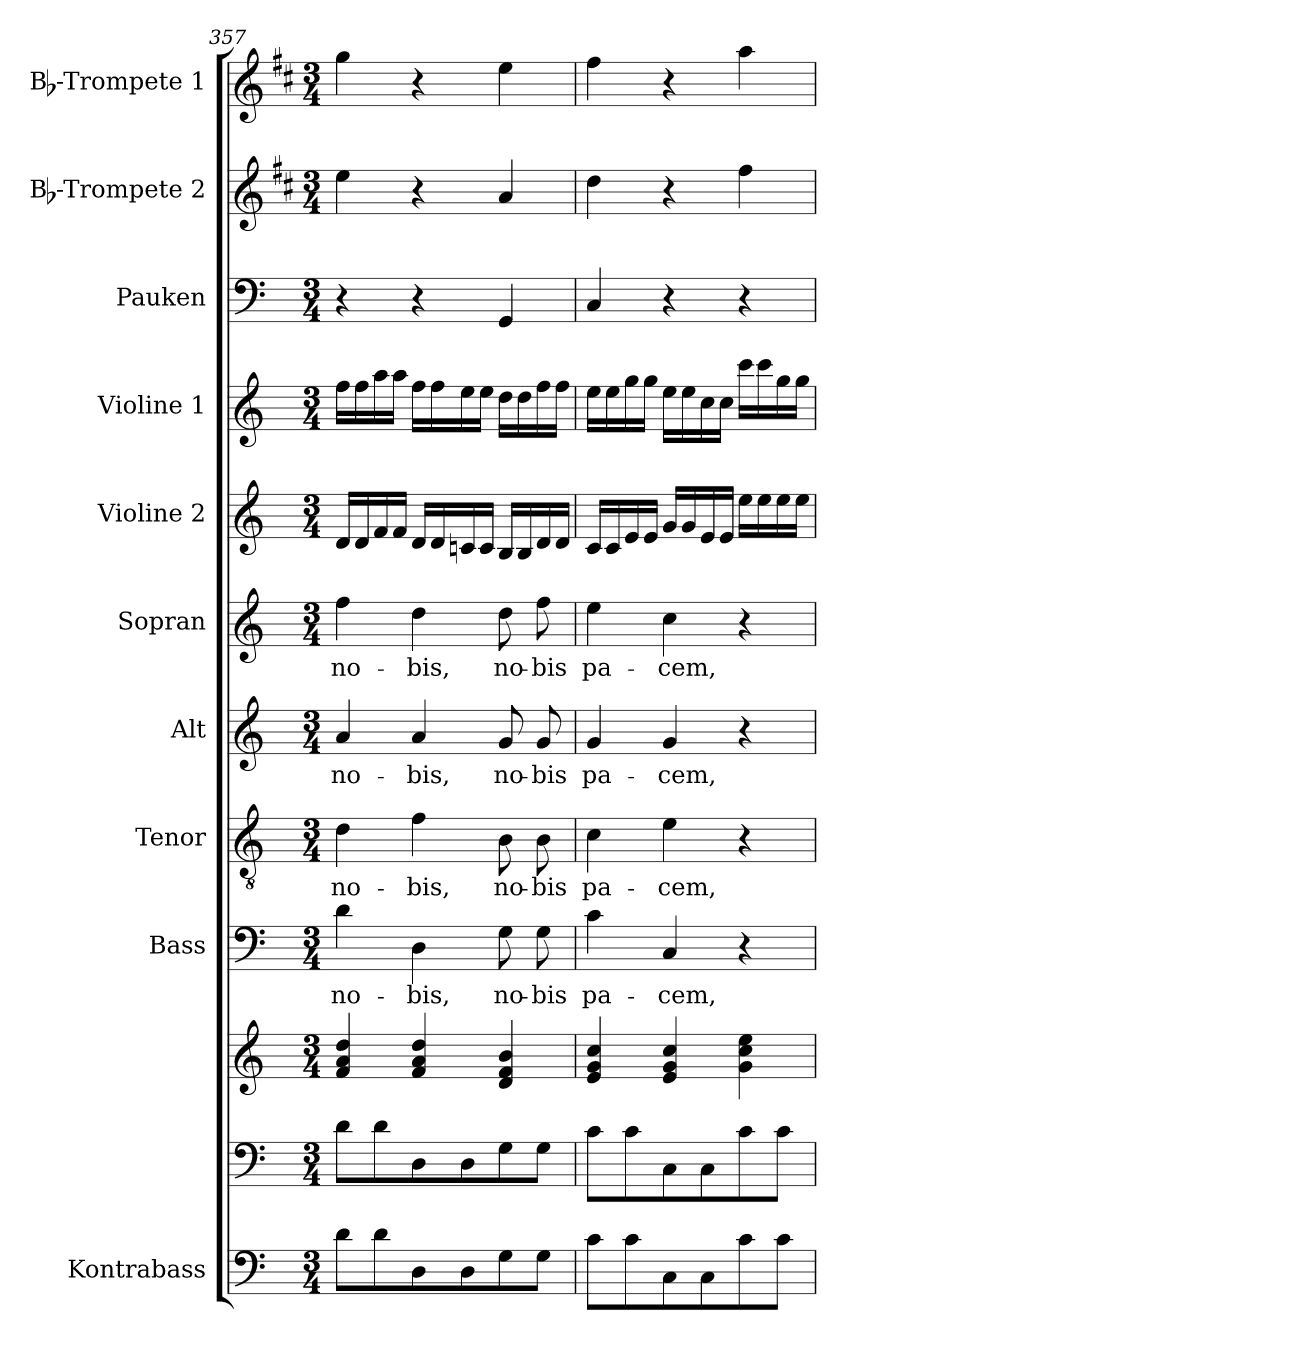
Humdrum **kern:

**kern	**kern	**kern	**kern	**text	**kern	**text	**kern	**text	**kern	**text	**kern	**kern	**kern	**kern	**kern
*part11	*part10	*part10	*part9	*part9	*part8	*part8	*part7	*part7	*part6	*part6	*part5	*part4	*part3	*part2	*part1
*staff12	*staff11	*staff10	*staff9	*staff9	*staff8	*staff8	*staff7	*staff7	*staff6	*staff6	*staff5	*staff4	*staff3	*staff2	*staff1
*I"Kontrabass	*	*	*I"Bass	*	*I"Tenor	*	*I"Alt	*	*I"Sopran	*	*I"Violine 2	*I"Violine 1	*I"Pauken	*I"Bb-Trompete 2	*I"Bb-Trompete 1
*I'Kb.	*	*	*I'B.	*	*I'T.	*	*I'A.	*	*I'S.	*	*I'Vl. 2	*I'Vl. 1	*I'Pk.	*I'Bb Trp. 2	*I'Bb Trp. 1
!!LO:PB:g=z
*clefF4	*clefF4	*clefG2	*clefF4	*	*clefGv2	*	*clefG2	*	*clefG2	*	*clefG2	*clefG2	*clefF4	*clefG2	*clefG2
*ITrd7c12	*	*	*	*	*	*	*	*	*	*	*	*	*	*ITrd1c2	*ITrd1c2
*k[]	*k[]	*k[]	*k[]	*	*k[]	*	*k[]	*	*k[]	*	*k[]	*k[]	*k[]	*k[]	*k[]
*C:	*C:	*C:	*C:	*	*C:	*	*C:	*	*C:	*	*C:	*C:	*C:	*C:	*C:
*M3/4	*M3/4	*M3/4	*M3/4	*	*M3/4	*	*M3/4	*	*M3/4	*	*M3/4	*M3/4	*M3/4	*M3/4	*M3/4
=357	=357	=357	=357	=357	=357	=357	=357	=357	=357	=357	=357	=357	=357	=357	=357
!	!	!	!	!LO:LY:b	!	!LO:LY:b	!	!LO:LY:b	!	!LO:LY:b	!	!	!	!	!
8D\L	8d\L	4f/ 4a/ 4dd/	4d\	no-	4d\	no-	4a/	no-	4ff\	no-	16d/LL	16ff\LL	4r	4dd\	4ff\
.	.	.	.	.	.	.	.	.	.	.	16d/	16ff\	.	.	.
8D\	8d\	.	.	.	.	.	.	.	.	.	16f/	16aa\	.	.	.
.	.	.	.	.	.	.	.	.	.	.	16f/JJ	16aa\JJ	.	.	.
!	!	!	!	!LO:LY:b	!	!LO:LY:b	!	!LO:LY:b	!	!LO:LY:b	!	!	!	!	!
8DD\	8D\	4f/ 4a/ 4dd/	4D\	-bis,	4f\	-bis,	4a/	-bis,	4dd\	-bis,	16d/LL	16ff\LL	4r	4r	4r
.	.	.	.	.	.	.	.	.	.	.	16d/	16ff\	.	.	.
8DD\	8D\	.	.	.	.	.	.	.	.	.	16cn/	16ee\	.	.	.
.	.	.	.	.	.	.	.	.	.	.	16c/JJ	16ee\JJ	.	.	.
!	!	!	!	!LO:LY:b	!	!LO:LY:b	!	!LO:LY:b	!	!LO:LY:b	!	!	!	!	!
8GG\	8G\	4d/ 4f/ 4b/	8G\	no-	8B\	no-	8g/	no-	8dd\	no-	16B/LL	16dd\LL	4GG/	4g/	4dd\
.	.	.	.	.	.	.	.	.	.	.	16B/	16dd\	.	.	.
!	!	!	!	!LO:LY:b	!	!LO:LY:b	!	!LO:LY:b	!	!LO:LY:b	!	!	!	!	!
8GG\J	8G\J	.	8G\	-bis	8B\	-bis	8g/	-bis	8ff\	-bis	16d/	16ff\	.	.	.
.	.	.	.	.	.	.	.	.	.	.	16d/JJ	16ff\JJ	.	.	.
=358	=358	=358	=358	=358	=358	=358	=358	=358	=358	=358	=358	=358	=358	=358	=358
!	!	!	!	!LO:LY:b	!	!LO:LY:b	!	!LO:LY:b	!	!LO:LY:b	!	!	!	!	!
8C\L	8c\L	4e/ 4g/ 4cc/	4c\	pa-	4c\	pa-	4g/	pa-	4ee\	pa-	16c/LL	16ee\LL	4C/	4cc\	4ee\
.	.	.	.	.	.	.	.	.	.	.	16c/	16ee\	.	.	.
8C\	8c\	.	.	.	.	.	.	.	.	.	16e/	16gg\	.	.	.
.	.	.	.	.	.	.	.	.	.	.	16e/JJ	16gg\JJ	.	.	.
!	!	!	!	!LO:LY:b	!	!LO:LY:b	!	!LO:LY:b	!	!LO:LY:b	!	!	!	!	!
8CC\	8C\	4e/ 4g/ 4cc/	4C/	-cem,	4e\	-cem,	4g/	-cem,	4cc\	-cem,	16g/LL	16ee\LL	4r	4r	4r
.	.	.	.	.	.	.	.	.	.	.	16g/	16ee\	.	.	.
8CC\	8C\	.	.	.	.	.	.	.	.	.	16e/	16cc\	.	.	.
.	.	.	.	.	.	.	.	.	.	.	16e/JJ	16cc\JJ	.	.	.
8C\	8c\	4g\ 4cc\ 4ee\	4r	.	4r	.	4r	.	4r	.	16ee\LL	16ccc\LL	4r	4ee\	4gg\
.	.	.	.	.	.	.	.	.	.	.	16ee\	16ccc\	.	.	.
8C\J	8c\J	.	.	.	.	.	.	.	.	.	16ee\	16gg\	.	.	.
.	.	.	.	.	.	.	.	.	.	.	16ee\JJ	16gg\JJ	.	.	.
=	=	=	=	=	=	=	=	=	=	=	=	=	=	=	=
*-	*-	*-	*-	*-	*-	*-	*-	*-	*-	*-	*-	*-	*-	*-	*-
